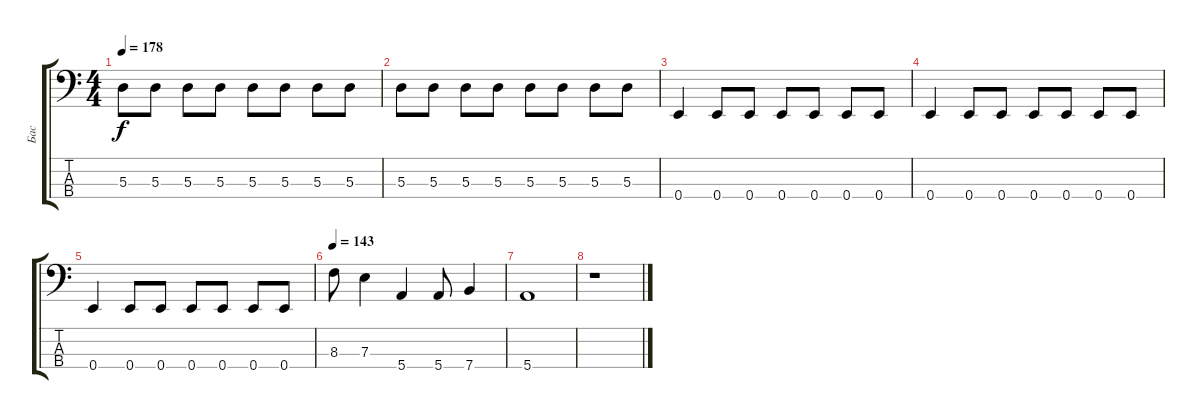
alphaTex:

\track ("Бас" "Бас") {instrument electricbasspick}
\staff {score tabs}
\tuning (G2 D2 A1 E1) {hide}
\ts (4 4)
\tempo 178
\clef f4
\ks c
5.3.8{dy f} 5.3.8 5.3.8 5.3.8 5.3.8 5.3.8 5.3.8 5.3.8 |
5.3.8 5.3.8 5.3.8 5.3.8 5.3.8 5.3.8 5.3.8 5.3.8 |
0.4.4 0.4.8 0.4.8 0.4.8 0.4.8 0.4.8 0.4.8 |
0.4.4 0.4.8 0.4.8 0.4.8 0.4.8 0.4.8 0.4.8 |
0.4.4 0.4.8 0.4.8 0.4.8 0.4.8 0.4.8 0.4.8 |
\tempo 143
8.3.8 7.3.4 5.4.4 5.4.8 7.4.4 |
5.4.1 |
r.1
